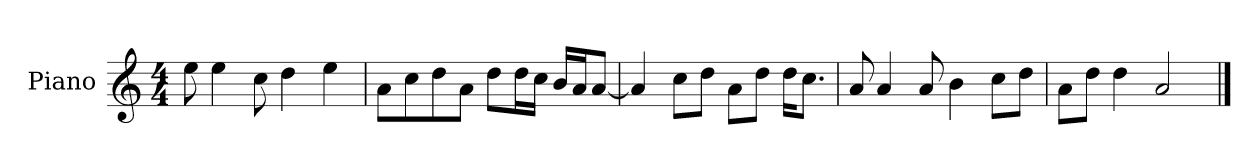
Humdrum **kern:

**kern
*part1
*staff1
*I"Piano
*I'P-no
*clefG2
*k[]
*M4/4
*MM90
=1
8ee\
4ee\
8cc\
4dd\
4ee\
=2
8a\L
8cc\
8dd\
8a\J
8dd\L
16dd\L
16cc\JJ
16b/LL
16a/J
[8a/J
=3
4a/]
8cc\L
8dd\J
8a\L
8dd\J
16dd\KL
8.cc\J
=4
8a/
4a/
8a/
4b\
8cc\L
8dd\J
=5
8a\L
8dd\J
4dd\
2a/
==
*-
